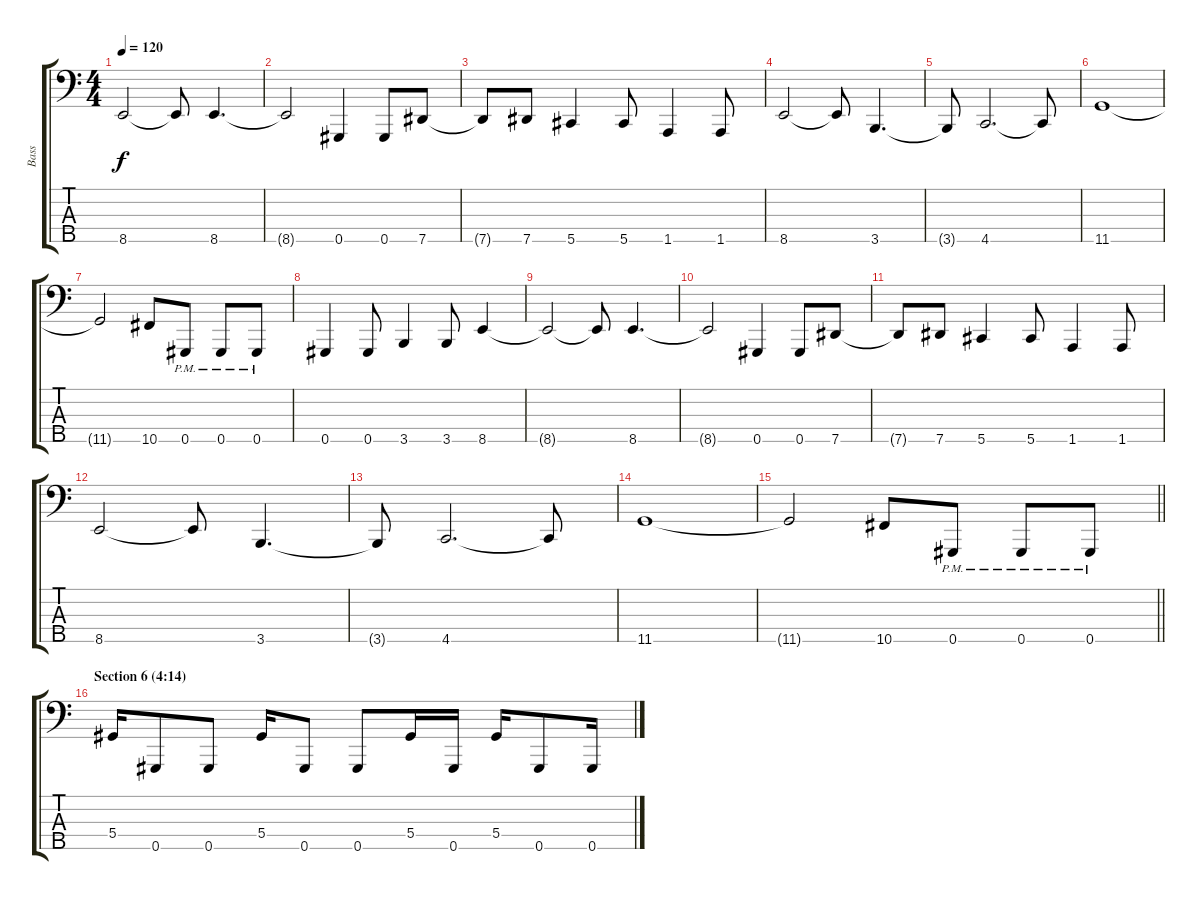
\track ("Bass" "Bass") {instrument electricbasspick}
\staff {score tabs}
\tuning (Gb2 Db2 Ab1 Eb1 Ab0) {hide}
\ts (4 4)
\tempo 120
\clef f4
\ks c
8.5{t}.2{dy f} 8.5{t}.8 8.5.4{d} |
8.5{t}.2 0.5.4 0.5.8 7.5.8 |
7.5{t}.8 7.5.8 5.5.4 5.5.8 1.5.4 1.5.8 |
8.5.2 8.5{t}.8 3.5.4{d} |
3.5{t}.8 4.5.2{d} 4.5{t}.8 |
11.5.1 |
11.5{t}.2 10.5.8 0.5{pm}.8 0.5{pm}.8 0.5{pm}.8 |
0.5.4 0.5.8 3.5.4 3.5.8 8.5.4 |
8.5{t}.2 8.5{t}.8 8.5.4{d} |
8.5{t}.2 0.5.4 0.5.8 7.5.8 |
7.5{t}.8 7.5.8 5.5.4 5.5.8 1.5.4 1.5.8 |
8.5.2 8.5{t}.8 3.5.4{d} |
3.5{t}.8 4.5.2{d} 4.5{t}.8 |
11.5.1 |
\barLineRight lightlight
11.5{t}.2 10.5.8 0.5{pm}.8 0.5{pm}.8 0.5{pm}.8 |
\section ("" "Section 6 (4:14)")
5.4.16 0.5.8 0.5.8 5.4.16 0.5.8 0.5.8 5.4.16 0.5.16 5.4.16 0.5.8 0.5.16
